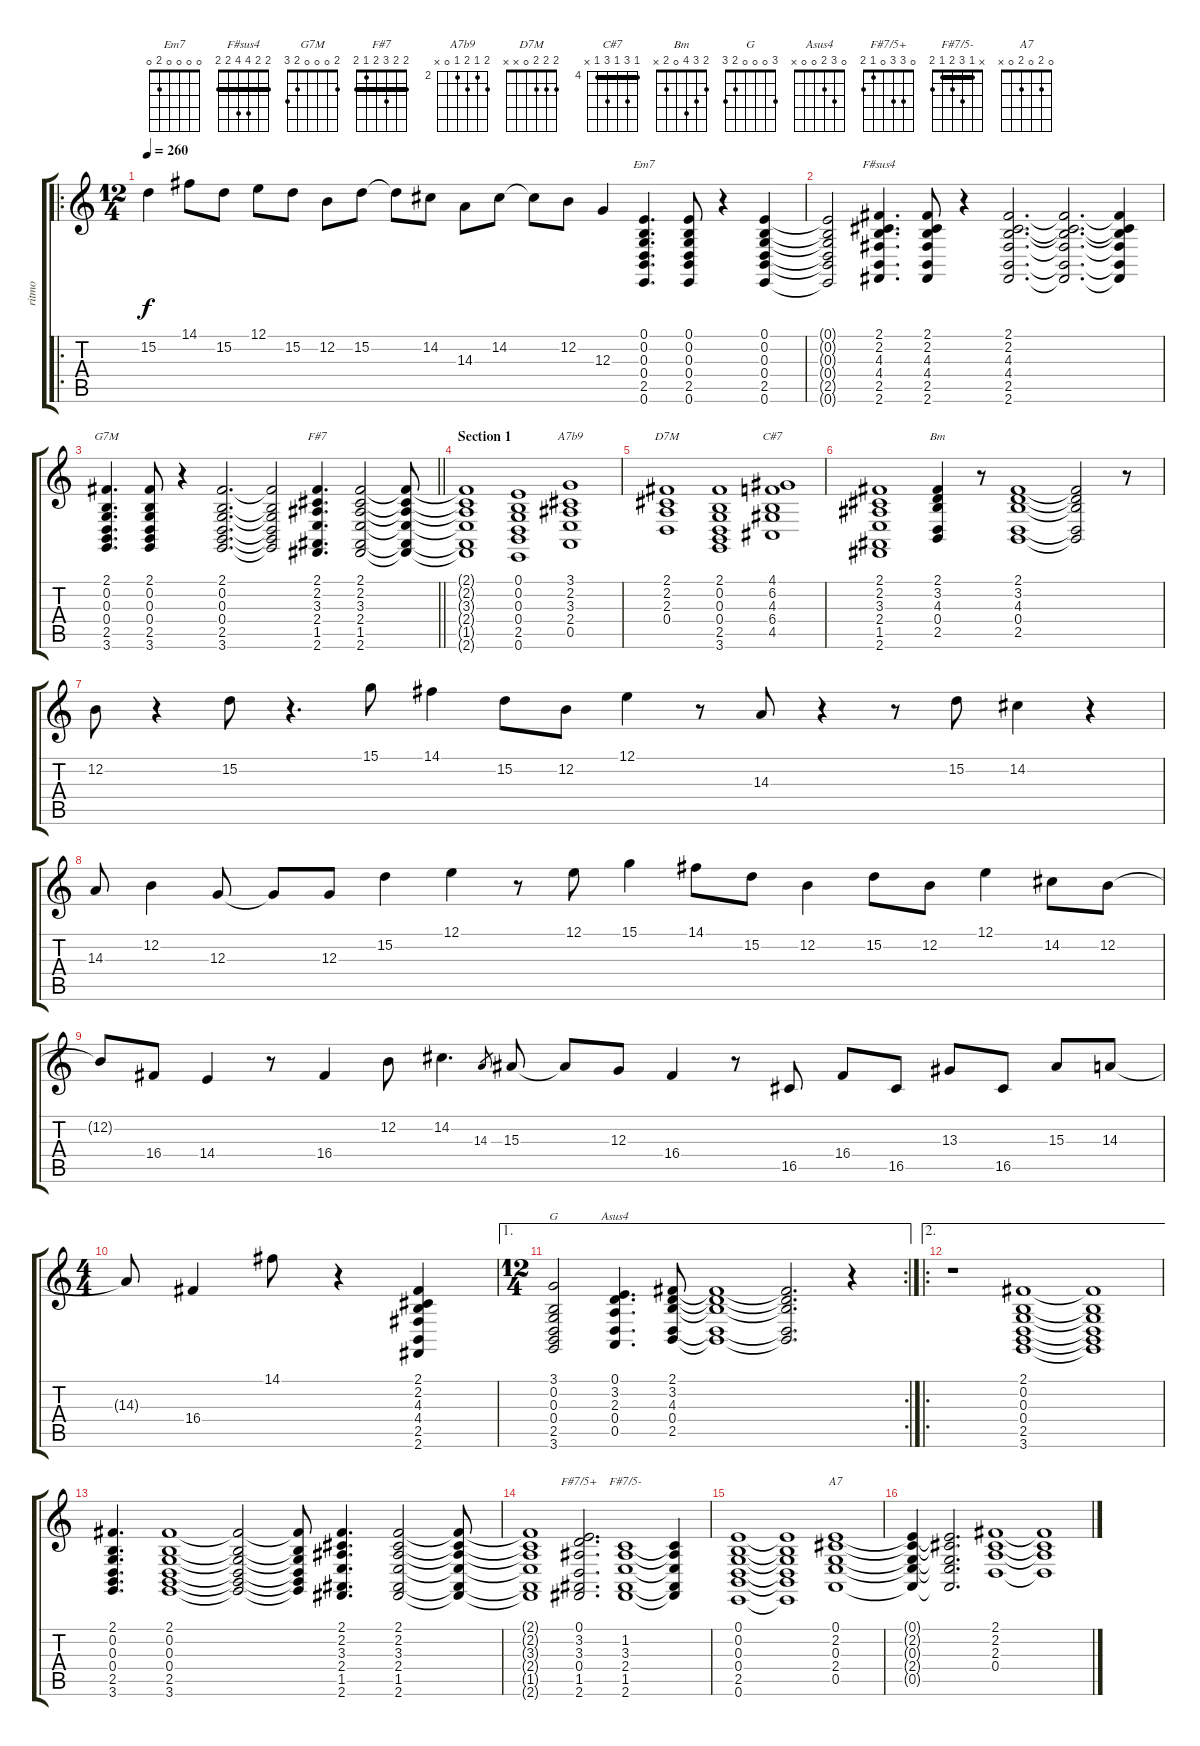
\track ("ritmo" "ritmo") {instrument electricpiano1}
\staff {score tabs}
\tuning (E4 B3 G3 D3 A2 E2) {hide}
\chord ("Em7" 0 0 0 0 2 0)
\chord ("F#sus4" 2 2 4 4 2 2) {barre 2}
\chord ("G7M" 2 0 0 0 2 3)
\chord ("F#7" 2 2 3 2 1 2) {barre 2}
\chord ("A7b9" 3 2 3 2 0 x) {firstfret 2}
\chord ("D7M" 2 2 2 0 x x)
\chord ("C#7" 4 6 4 6 4 x) {firstfret 4 barre 4}
\chord ("Bm" 2 3 4 0 2 x)
\chord ("G" 3 0 0 0 2 3)
\chord ("Asus4" 0 3 2 0 0 x)
\chord ("F#7/5+" 0 3 3 0 1 2)
\chord ("F#7/5-" x 1 3 2 1 2) {barre 1}
\chord ("A7" 0 2 0 2 0 x)
\ro
\ts (12 4)
\tempo 260
\clef g2
\ks c
15.2.4{dy f instrument electricpiano1} 14.1.8 15.2.8 12.1.8 15.2.8 12.2.8 15.2.8 15.2{t}.8 14.2.8 14.3.8 14.2.8 14.2{t}.8 12.2.8 12.3.4 (0.1 0.2 0.3 0.4 2.5 0.6).4{d ch "Em7"} (0.1 0.2 0.3 0.4 2.5 0.6).8 r.4 (0.1 0.2 0.3 0.4 2.5 0.6).4 |
(0.1{t} 0.2{t} 0.3{t} 0.4{t} 2.5{t} 0.6{t}).2 (2.1 2.2 4.3 4.4 2.5 2.6).4{d ch "F#sus4"} (2.1 2.2 4.3 4.4 2.5 2.6).8 r.4 (2.1 2.2 4.3 4.4 2.5 2.6).2{d} (2.1{t} 2.2{t} 4.3{t} 4.4{t} 2.5{t} 2.6{t}).2{d} (2.1{t} 2.2{t} 4.3{t} 4.4{t} 2.5{t} 2.6{t}).4 |
\barLineRight lightlight
(2.1 0.2 0.3 0.4 2.5 3.6).4{d ch "G7M"} (2.1 0.2 0.3 0.4 2.5 3.6).8 r.4 (2.1 0.2 0.3 0.4 2.5 3.6).2{d} (2.1{t} 0.2{t} 0.3{t} 0.4{t} 2.5{t} 3.6{t}).2 (2.1 2.2 3.3 2.4 1.5 2.6).4{d ch "F#7"} (2.1 2.2 3.3 2.4 1.5 2.6).2 (2.1{t} 2.2{t} 3.3{t} 2.4{t} 1.5{t} 2.6{t}).8 |
\section ("" "Section 1")
(2.1{t} 2.2{t} 3.3{t} 2.4{t} 1.5{t} 2.6{t}).1 (0.1 0.2 0.3 0.4 2.5 0.6).1 (3.1 2.2 3.3 2.4 0.5).1{ch "A7b9"} |
(2.1 2.2 2.3 0.4).1{ch "D7M"} (2.1 0.2 0.3 0.4 2.5 3.6).1 (4.1 6.2 4.3 6.4 4.5).1{ch "C#7"} |
(2.1 2.2 3.3 2.4 1.5 2.6).1 (2.1 3.2 4.3 0.4 2.5).4{ch "Bm"} r.8 (2.1 3.2 4.3 0.4 2.5).1 (2.1{t} 3.2{t} 4.3{t} 0.4{t} 2.5{t}).2 r.8 |
12.2.8 r.4 15.2.8 r.4{d} 15.1.8 14.1.4 15.2.8 12.2.8 12.1.4 r.8 14.3.8 r.4 r.8 15.2.8 14.2.4 r.4 |
14.3.8 12.2.4 12.3.8 12.3{t}.8 12.3.8 15.2.4 12.1.4 r.8 12.1.8 15.1.4 14.1.8 15.2.8 12.2.4 15.2.8 12.2.8 12.1.4 14.2.8 12.2.8 |
12.2{t}.8 16.4.8 14.4.4 r.8 16.4.4 12.2.8 14.2.4{d} 14.3.8{gr} 15.3.8 15.3{t}.8 12.3.8 16.4.4 r.8 16.5.8 16.4.8 16.5.8 13.3.8 16.5.8 15.3.8 14.3.8 |
\ts (4 4)
14.3{t}.8 16.4.4 14.1.8 r.4 (2.1 2.2 4.3 4.4 2.5 2.6).4 |
\ae 1
\rc 2
\ts (12 4)
(3.1 0.2 0.3 0.4 2.5 3.6).2{ch "G"} (0.1 3.2 2.3 0.4 0.5).4{d ch "Asus4"} (2.1 3.2 4.3 0.4 2.5).8 (2.1{t} 3.2{t} 4.3{t} 0.4{t} 2.5{t}).1 (2.1{t} 3.2{t} 4.3{t} 0.4{t} 2.5{t}).2{d} r.4 |
\ae 2
\ro
r.1 (2.1 0.2 0.3 0.4 2.5 3.6).1 (2.1{t} 0.2{t} 0.3{t} 0.4{t} 2.5{t} 3.6{t}).1 |
(2.1 0.2 0.3 0.4 2.5 3.6).4{d} (2.1 0.2 0.3 0.4 2.5 3.6).1 (2.1{t} 0.2{t} 0.3{t} 0.4{t} 2.5{t} 3.6{t}).2 (2.1{t} 0.2{t} 0.3{t} 0.4{t} 2.5{t} 3.6{t}).8 (2.1 2.2 3.3 2.4 1.5 2.6).4{d} (2.1 2.2 3.3 2.4 1.5 2.6).2 (2.1{t} 2.2{t} 3.3{t} 2.4{t} 1.5{t} 2.6{t}).8 |
(2.1{t} 2.2{t} 3.3{t} 2.4{t} 1.5{t} 2.6{t}).1 (0.1 3.2 3.3 0.4 1.5 2.6).2{d ch "F#7/5+"} (1.2 3.3 2.4 1.5 2.6).1{ch "F#7/5-"} (1.2{t} 3.3{t} 2.4{t} 1.5{t} 2.6{t}).4 |
(0.1 0.2 0.3 0.4 2.5 0.6).1 (0.1{t} 0.2{t} 0.3{t} 0.4{t} 2.5{t} 0.6{t}).1 (0.1 2.2 0.3 2.4 0.5).1{ch "A7"} |
(0.1{t} 2.2{t} 0.3{t} 2.4{t} 0.5{t}).4 (0.1{t} 2.2{t} 0.3{t} 2.4{t} 0.5{t}).2{d} (2.1 2.2 2.3 0.4).1 (2.1{t} 2.2{t} 2.3{t} 0.4{t}).1
